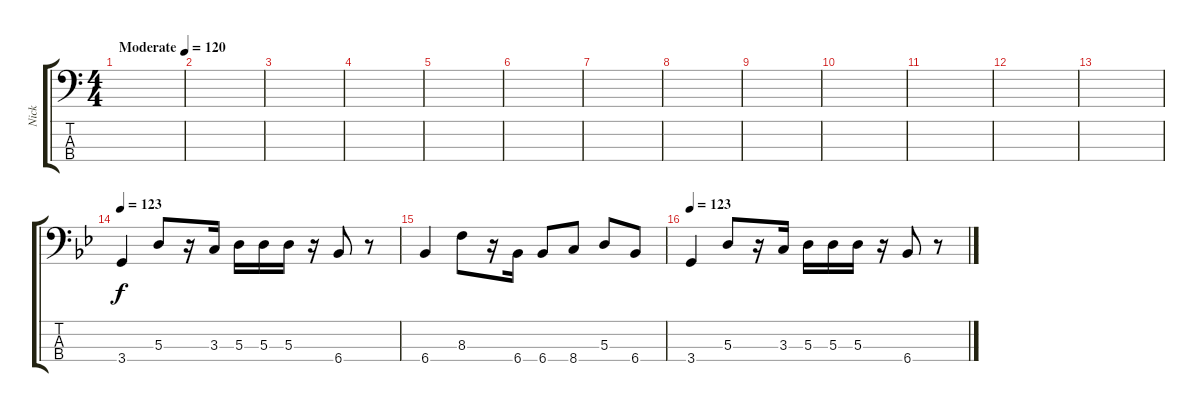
\track ("Nick" "Nick") {instrument electricbassfinger}
\staff {score tabs}
\tuning (G2 D2 A1 E1) {hide}
\ts (4 4)
\tempo (120 "Moderate")
\clef f4
\ks c
|
|
|
|
|
|
|
|
|
|
|
|
|
\tempo 123
\ks bb
3.4.4 5.3.8 r.16 3.3.16 5.3.16 5.3.16 5.3.16 r.16 6.4.8 r.8 |
6.4.4 8.3.8 r.16 6.4.16 6.4.8 8.4.8 5.3.8 6.4.8 |
\tempo 123
3.4.4 5.3.8 r.16 3.3.16 5.3.16 5.3.16 5.3.16 r.16 6.4.8 r.8
